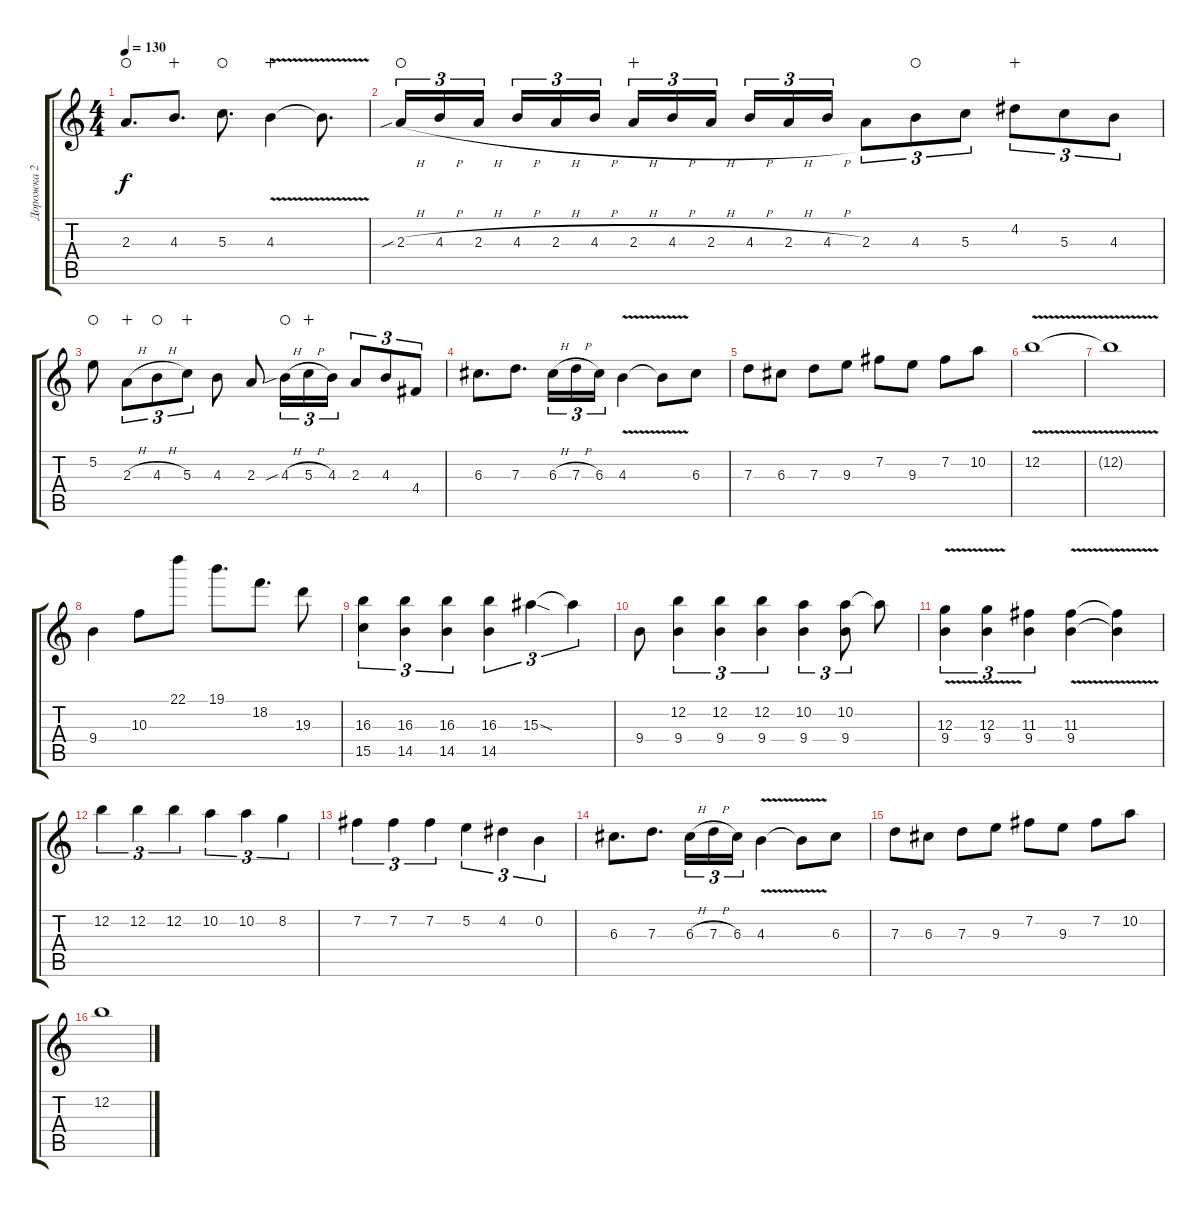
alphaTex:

\track ("Дорожка 2" "Дорожка 2") {instrument distortionguitar}
\staff {score tabs}
\tuning (E4 B3 G3 D3 A2 E2) {hide}
\ts (4 4)
\tempo 130
\clef g2
\ks c
2.3.8{d dy f waho} 4.3.8{d wahc} 5.3.8{d waho} 4.3{v}.4{wahc} 4.3{t}.8{d} |
2.3{sib h}.16{tu (3 2) waho} 4.3{h}.16{tu (3 2)} 2.3{h}.16{tu (3 2) beam splitsecondary} 4.3{h}.16{tu (3 2)} 2.3{h}.16{tu (3 2)} 4.3{h}.16{tu (3 2)} 2.3{h}.16{tu (3 2) wahc} 4.3{h}.16{tu (3 2)} 2.3{h}.16{tu (3 2) beam splitsecondary} 4.3{h}.16{tu (3 2)} 2.3{h}.16{tu (3 2)} 4.3{h}.16{tu (3 2)} 2.3.8{tu (3 2)} 4.3.8{tu (3 2) waho} 5.3.8{tu (3 2)} 4.2.8{tu (3 2) wahc} 5.3.8{tu (3 2)} 4.3.8{tu (3 2)} |
5.2.8{waho} 2.3{h}.8{tu (3 2) wahc} 4.3{h}.8{tu (3 2) waho} 5.3.8{tu (3 2) wahc} 4.3.8 2.3.8 4.3{sib h}.16{tu (3 2) waho} 5.3{h}.16{tu (3 2) wahc} 4.3.16{tu (3 2)} 2.3.8{tu (3 2)} 4.3.8{tu (3 2)} 4.4.8{tu (3 2)} |
6.3.8{d} 7.3.8{d} 6.3{h}.16{tu (3 2)} 7.3{h}.16{tu (3 2)} 6.3.16{tu (3 2)} 4.3{v}.4 4.3{t}.8 6.3.8 |
7.3.8 6.3.8 7.3.8 9.3.8 7.2.8 9.3.8 7.2.8 10.2.8 |
12.2{v}.1 |
12.2{t}.1 |
9.4.4 10.3.8 22.1.8 19.1.8{d} 18.2.8{d} 19.3.8 |
(16.3 15.5).4{tu (3 2)} (16.3 14.5).4{tu (3 2)} (16.3 14.5).4{tu (3 2)} (16.3 14.5).4{tu (3 2)} 15.3{sod}.4{tu (3 2)} 15.3{t}.4{tu (3 2)} |
9.4.8 (12.2 9.4).4{tu (3 2)} (12.2 9.4).4{tu (3 2)} (12.2 9.4).4{tu (3 2)} (10.2 9.4).4{tu (3 2)} (10.2 9.4).8{tu (3 2)} 10.2{t}.8 |
(12.3{v} 9.4).4{tu (3 2)} (12.3{v} 9.4).4{tu (3 2)} (11.3 9.4).4{tu (3 2)} (11.3{v} 9.4{v}).4 (11.3{t} 9.4{t}).4 |
12.2.4{tu (3 2)} 12.2.4{tu (3 2)} 12.2.4{tu (3 2)} 10.2.4{tu (3 2)} 10.2.4{tu (3 2)} 8.2.4{tu (3 2)} |
7.2.4{tu (3 2)} 7.2.4{tu (3 2)} 7.2.4{tu (3 2)} 5.2.4{tu (3 2)} 4.2.4{tu (3 2)} 0.2.4{tu (3 2)} |
6.3.8{d} 7.3.8{d} 6.3{h}.16{tu (3 2)} 7.3{h}.16{tu (3 2)} 6.3.16{tu (3 2)} 4.3{v}.4 4.3{t}.8 6.3.8 |
7.3.8 6.3.8 7.3.8 9.3.8 7.2.8 9.3.8 7.2.8 10.2.8 |
12.2.1
